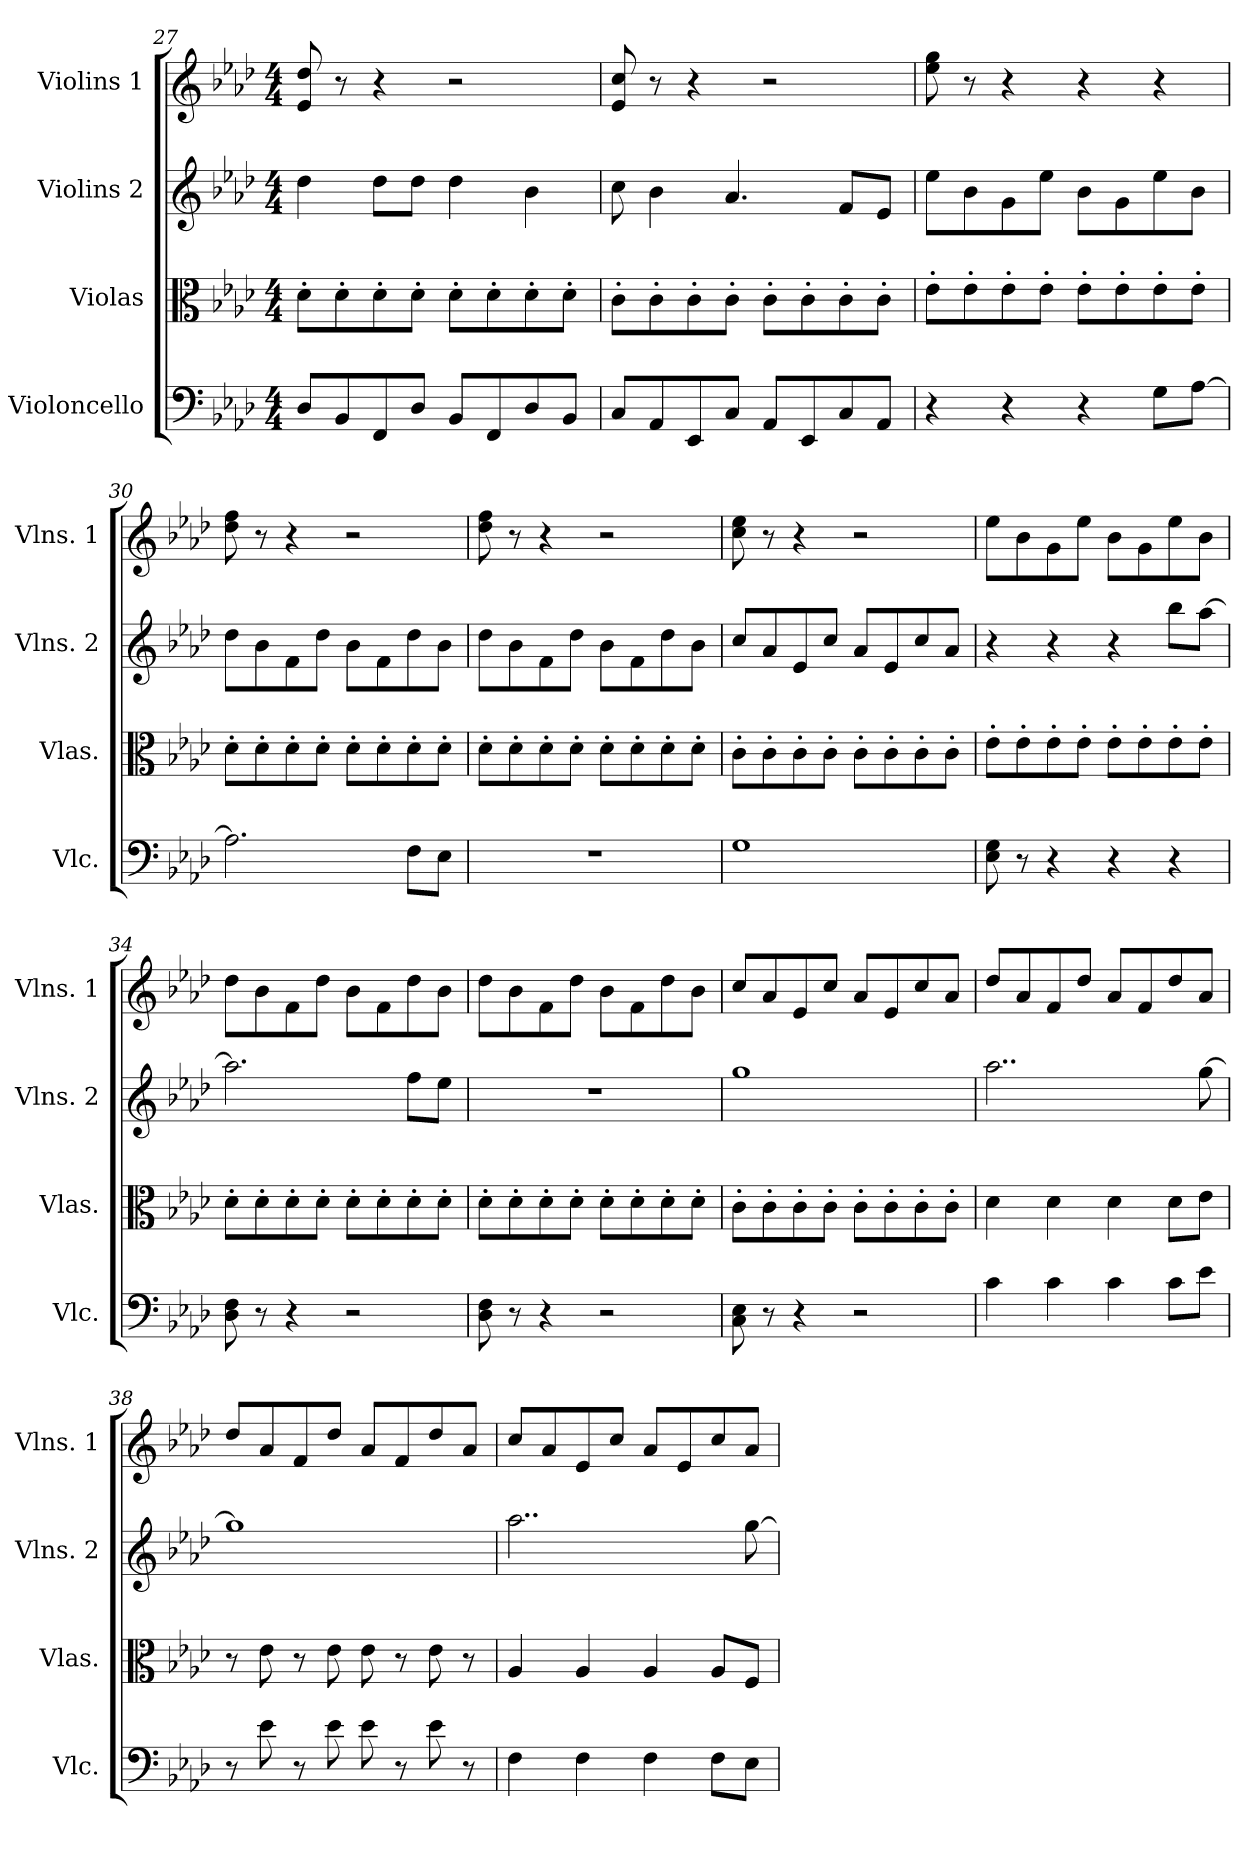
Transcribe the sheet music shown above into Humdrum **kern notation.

**kern	**kern	**kern	**kern
*part4	*part3	*part2	*part1
*staff4	*staff3	*staff2	*staff1
*I"Violoncello	*I"Violas	*I"Violins 2	*I"Violins 1
*I'Vlc.	*I'Vlas.	*I'Vlns. 2	*I'Vlns. 1
*clefF4	*clefC3	*clefG2	*clefG2
*k[b-e-a-d-]	*k[b-e-a-d-]	*k[b-e-a-d-]	*k[b-e-a-d-]
*A-:	*A-:	*A-:	*A-:
*M4/4	*M4/4	*M4/4	*M4/4
=27	=27	=27	=27
8D-/L	8d-'\L	4dd-\	8e-/ 8dd-/
8BB-/	8d-'\	.	8r
8FF/	8d-'\	8dd-\L	4r
8D-/J	8d-'\J	8dd-\J	.
8BB-/L	8d-'\L	4dd-\	2r
8FF/	8d-'\	.	.
8D-/	8d-'\	4b-\	.
8BB-/J	8d-'\J	.	.
=28	=28	=28	=28
8C/L	8c'\L	8cc\	8e-/ 8cc/
8AA-/	8c'\	4b-\	8r
8EE-/	8c'\	.	4r
8C/J	8c'\J	4.a-/	.
8AA-/L	8c'\L	.	2r
8EE-/	8c'\	.	.
8C/	8c'\	8f/L	.
8AA-/J	8c'\J	8e-/J	.
!!LO:LB:g=z
=29	=29	=29	=29
4r	8e-'\L	8ee-\L	8ee-\ 8gg\
.	8e-'\	8b-\	8r
4r	8e-'\	8g\	4r
.	8e-'\J	8ee-\J	.
4r	8e-'\L	8b-\L	4r
.	8e-'\	8g\	.
8G\L	8e-'\	8ee-\	4r
[8A-\J	8e-'\J	8b-\J	.
=30	=30	=30	=30
2.A-\]	8d-'\L	8dd-\L	8dd-\ 8ff\
.	8d-'\	8b-\	8r
.	8d-'\	8f\	4r
.	8d-'\J	8dd-\J	.
.	8d-'\L	8b-\L	2r
.	8d-'\	8f\	.
8F\L	8d-'\	8dd-\	.
8E-\J	8d-'\J	8b-\J	.
=31	=31	=31	=31
1r	8d-'\L	8dd-\L	8dd-\ 8ff\
.	8d-'\	8b-\	8r
.	8d-'\	8f\	4r
.	8d-'\J	8dd-\J	.
.	8d-'\L	8b-\L	2r
.	8d-'\	8f\	.
.	8d-'\	8dd-\	.
.	8d-'\J	8b-\J	.
=32	=32	=32	=32
1G	8c'\L	8cc/L	8cc\ 8ee-\
.	8c'\	8a-/	8r
.	8c'\	8e-/	4r
.	8c'\J	8cc/J	.
.	8c'\L	8a-/L	2r
.	8c'\	8e-/	.
.	8c'\	8cc/	.
.	8c'\J	8a-/J	.
!!LO:PB:g=z
=33	=33	=33	=33
8E-\ 8G\	8e-'\L	4r	8ee-\L
8r	8e-'\	.	8b-\
4r	8e-'\	4r	8g\
.	8e-'\J	.	8ee-\J
4r	8e-'\L	4r	8b-\L
.	8e-'\	.	8g\
4r	8e-'\	8bb-\L	8ee-\
.	8e-'\J	[8aa-\J	8b-\J
=34	=34	=34	=34
8D-\ 8F\	8d-'\L	2.aa-\]	8dd-\L
8r	8d-'\	.	8b-\
4r	8d-'\	.	8f\
.	8d-'\J	.	8dd-\J
2r	8d-'\L	.	8b-\L
.	8d-'\	.	8f\
.	8d-'\	8ff\L	8dd-\
.	8d-'\J	8ee-\J	8b-\J
=35	=35	=35	=35
8D-\ 8F\	8d-'\L	1r	8dd-\L
8r	8d-'\	.	8b-\
4r	8d-'\	.	8f\
.	8d-'\J	.	8dd-\J
2r	8d-'\L	.	8b-\L
.	8d-'\	.	8f\
.	8d-'\	.	8dd-\
.	8d-'\J	.	8b-\J
=36	=36	=36	=36
8C\ 8E-\	8c'\L	1gg	8cc/L
8r	8c'\	.	8a-/
4r	8c'\	.	8e-/
.	8c'\J	.	8cc/J
2r	8c'\L	.	8a-/L
.	8c'\	.	8e-/
.	8c'\	.	8cc/
.	8c'\J	.	8a-/J
!!LO:LB:g=z
=37	=37	=37	=37
4c\	4d-\	2..aa-\	8dd-/L
.	.	.	8a-/
4c\	4d-\	.	8f/
.	.	.	8dd-/J
4c\	4d-\	.	8a-/L
.	.	.	8f/
8c\L	8d-\L	.	8dd-/
8e-\J	8e-\J	[8gg\	8a-/J
=38	=38	=38	=38
8r	8r	1gg]	8dd-/L
8e-\	8e-\	.	8a-/
8r	8r	.	8f/
8e-\	8e-\	.	8dd-/J
8e-\	8e-\	.	8a-/L
8r	8r	.	8f/
8e-\	8e-\	.	8dd-/
8r	8r	.	8a-/J
=39	=39	=39	=39
4F\	4A-/	2..aa-\	8cc/L
.	.	.	8a-/
4F\	4A-/	.	8e-/
.	.	.	8cc/J
4F\	4A-/	.	8a-/L
.	.	.	8e-/
8F\L	8A-/L	.	8cc/
8E-\J	8F/J	[8gg\	8a-/J
=	=	=	=
*-	*-	*-	*-
